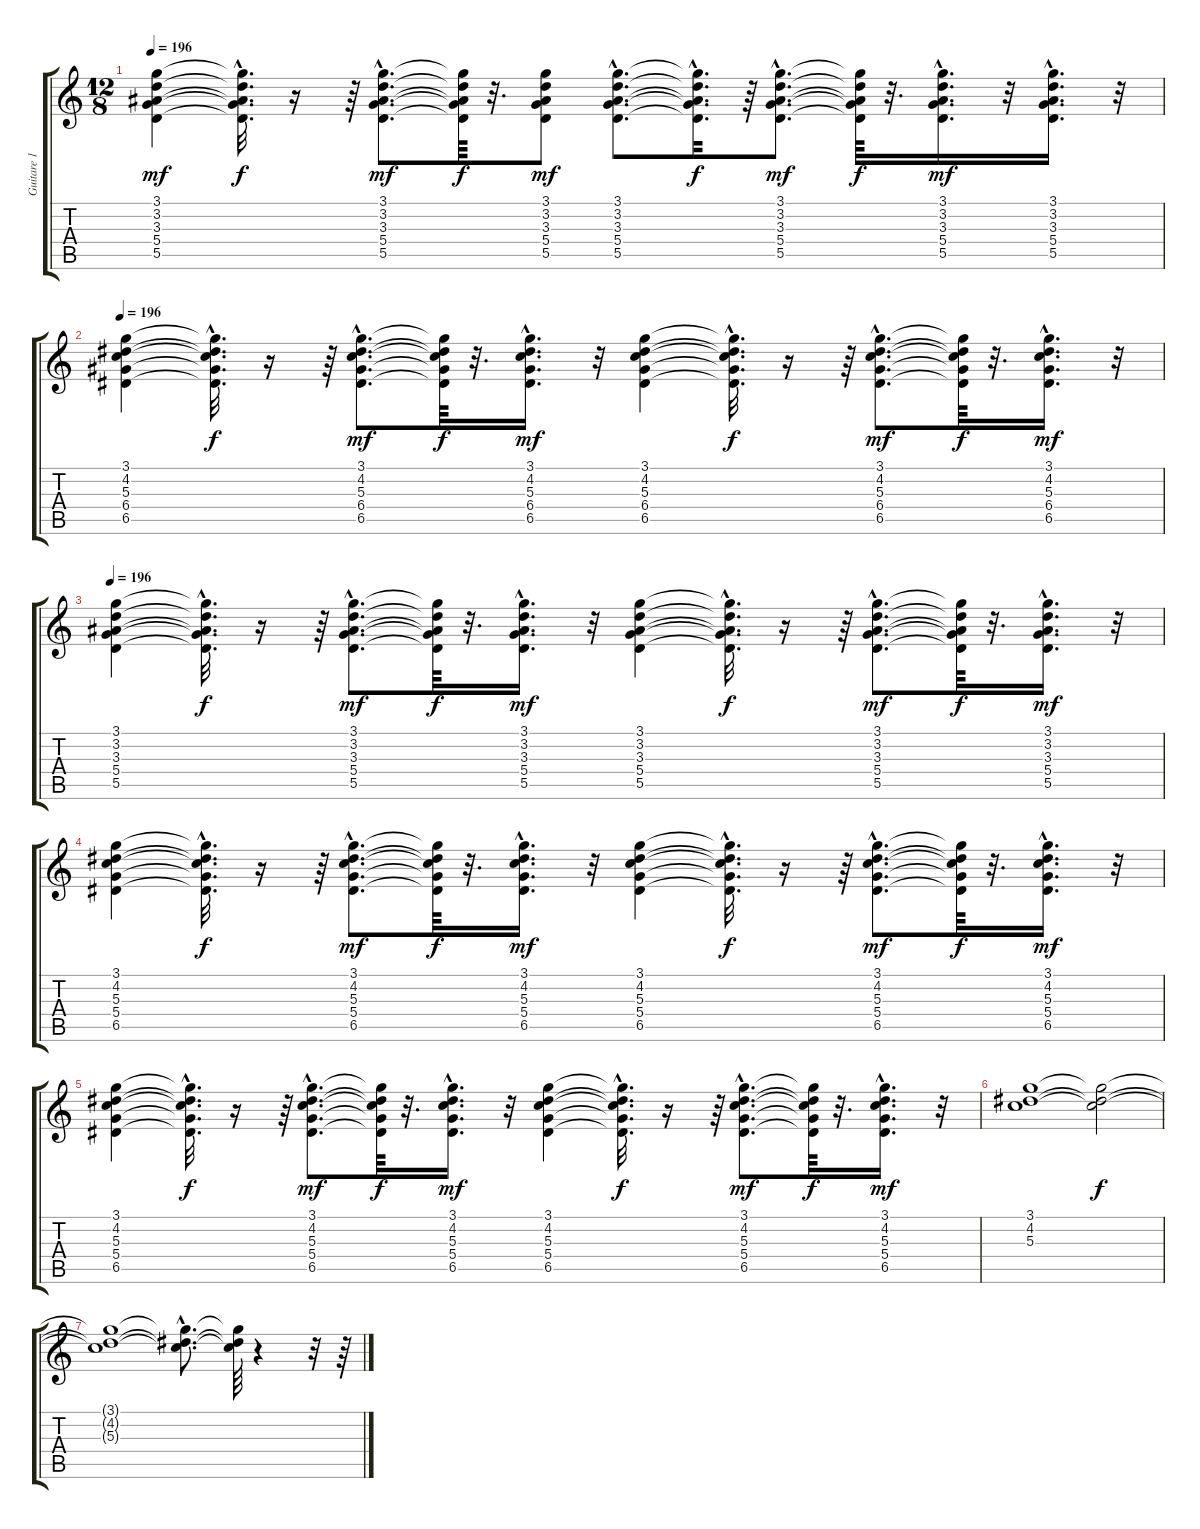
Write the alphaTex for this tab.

\track ("Guitare 1" "Guitare 1") {instrument acousticguitarnylon}
\staff {score tabs}
\tuning (E4 B3 G3 D3 A2 E2) {hide}
\ts (12 8)
\tempo 196
\clef g2
\ks c
(3.1 3.2 3.3 5.4 5.5).4{dy mf} (3.1{hac t} 3.2{hac t} 3.3{hac t} 5.4{hac t} 5.5{hac t}).32{d dy f} r.16 r.64 (3.1{hac} 3.2{hac} 3.3{hac} 5.4{hac} 5.5{hac}).8{d dy mf} (3.1{t} 3.2{t} 3.3{t} 5.4{t} 5.5{t}).64{dy f} r.32{d} (3.1 3.2 3.3 5.4 5.5).8{dy mf} (3.1{hac} 3.2{hac} 3.3{hac} 5.4{hac} 5.5{hac}).8{d} (3.1{hac t} 3.2{hac t} 3.3{hac t} 5.4{hac t} 5.5{hac t}).32{d dy f} r.64 (3.1{hac} 3.2{hac} 3.3{hac} 5.4{hac} 5.5{hac}).8{d dy mf} (3.1{t} 3.2{t} 3.3{t} 5.4{t} 5.5{t}).64{dy f} r.32{d} (3.1{hac} 3.2{hac} 3.3{hac} 5.4{hac} 5.5{hac}).16{d dy mf} r.32 (3.1{hac} 3.2{hac} 3.3{hac} 5.4{hac} 5.5{hac}).16{d} r.32 |
\tempo 196
(3.1 4.2 5.3 6.4 6.5).4 (3.1{hac t} 4.2{hac t} 5.3{hac t} 6.4{hac t} 6.5{hac t}).32{d dy f} r.16 r.64 (3.1{hac} 4.2{hac} 5.3{hac} 6.4{hac} 6.5{hac}).8{d dy mf} (3.1{t} 4.2{t} 5.3{t} 6.4{t} 6.5{t}).64{dy f} r.32{d} (3.1{hac} 4.2{hac} 5.3{hac} 6.4{hac} 6.5{hac}).16{d dy mf} r.32 (3.1 4.2 5.3 6.4 6.5).4 (3.1{hac t} 4.2{hac t} 5.3{hac t} 6.4{hac t} 6.5{hac t}).32{d dy f} r.16 r.64 (3.1{hac} 4.2{hac} 5.3{hac} 6.4{hac} 6.5{hac}).8{d dy mf} (3.1{t} 4.2{t} 5.3{t} 6.4{t} 6.5{t}).64{dy f} r.32{d} (3.1{hac} 4.2{hac} 5.3{hac} 6.4{hac} 6.5{hac}).16{d dy mf} r.32 |
\tempo 196
(3.1 3.2 3.3 5.4 5.5).4 (3.1{hac t} 3.2{hac t} 3.3{hac t} 5.4{hac t} 5.5{hac t}).32{d dy f} r.16 r.64 (3.1{hac} 3.2{hac} 3.3{hac} 5.4{hac} 5.5{hac}).8{d dy mf} (3.1{t} 3.2{t} 3.3{t} 5.4{t} 5.5{t}).64{dy f} r.32{d} (3.1{hac} 3.2{hac} 3.3{hac} 5.4{hac} 5.5{hac}).16{d dy mf} r.32 (3.1 3.2 3.3 5.4 5.5).4 (3.1{hac t} 3.2{hac t} 3.3{hac t} 5.4{hac t} 5.5{hac t}).32{d dy f} r.16 r.64 (3.1{hac} 3.2{hac} 3.3{hac} 5.4{hac} 5.5{hac}).8{d dy mf} (3.1{t} 3.2{t} 3.3{t} 5.4{t} 5.5{t}).64{dy f} r.32{d} (3.1{hac} 3.2{hac} 3.3{hac} 5.4{hac} 5.5{hac}).16{d dy mf} r.32 |
(3.1 4.2 5.3 5.4 6.5).4 (3.1{hac t} 4.2{hac t} 5.3{hac t} 5.4{hac t} 6.5{hac t}).32{d dy f} r.16 r.64 (3.1{hac} 4.2{hac} 5.3{hac} 5.4{hac} 6.5{hac}).8{d dy mf} (3.1{t} 4.2{t} 5.3{t} 5.4{t} 6.5{t}).64{dy f} r.32{d} (3.1{hac} 4.2{hac} 5.3{hac} 5.4{hac} 6.5{hac}).16{d dy mf} r.32 (3.1 4.2 5.3 5.4 6.5).4 (3.1{hac t} 4.2{hac t} 5.3{hac t} 5.4{hac t} 6.5{hac t}).32{d dy f} r.16 r.64 (3.1{hac} 4.2{hac} 5.3{hac} 5.4{hac} 6.5{hac}).8{d dy mf} (3.1{t} 4.2{t} 5.3{t} 5.4{t} 6.5{t}).64{dy f} r.32{d} (3.1{hac} 4.2{hac} 5.3{hac} 5.4{hac} 6.5{hac}).16{d dy mf} r.32 |
(3.1 4.2 5.3 5.4 6.5).4 (3.1{hac t} 4.2{hac t} 5.3{hac t} 5.4{hac t} 6.5{hac t}).32{d dy f} r.16 r.64 (3.1{hac} 4.2{hac} 5.3{hac} 5.4{hac} 6.5{hac}).8{d dy mf} (3.1{t} 4.2{t} 5.3{t} 5.4{t} 6.5{t}).64{dy f} r.32{d} (3.1{hac} 4.2{hac} 5.3{hac} 5.4{hac} 6.5{hac}).16{d dy mf} r.32 (3.1 4.2 5.3 5.4 6.5).4 (3.1{hac t} 4.2{hac t} 5.3{hac t} 5.4{hac t} 6.5{hac t}).32{d dy f} r.16 r.64 (3.1{hac} 4.2{hac} 5.3{hac} 5.4{hac} 6.5{hac}).8{d dy mf} (3.1{t} 4.2{t} 5.3{t} 5.4{t} 6.5{t}).64{dy f} r.32{d} (3.1{hac} 4.2{hac} 5.3{hac} 5.4{hac} 6.5{hac}).16{d dy mf} r.32 |
(3.1 4.2 5.3).1 (3.1{t} 4.2{t} 5.3{t}).2{dy f} |
(3.1{t} 4.2{t} 5.3{t}).1 (3.1{hac t} 4.2{hac t} 5.3{hac t}).8{d} (3.1{t} 4.2{t} 5.3{t}).64 r.4 r.32 r.64
